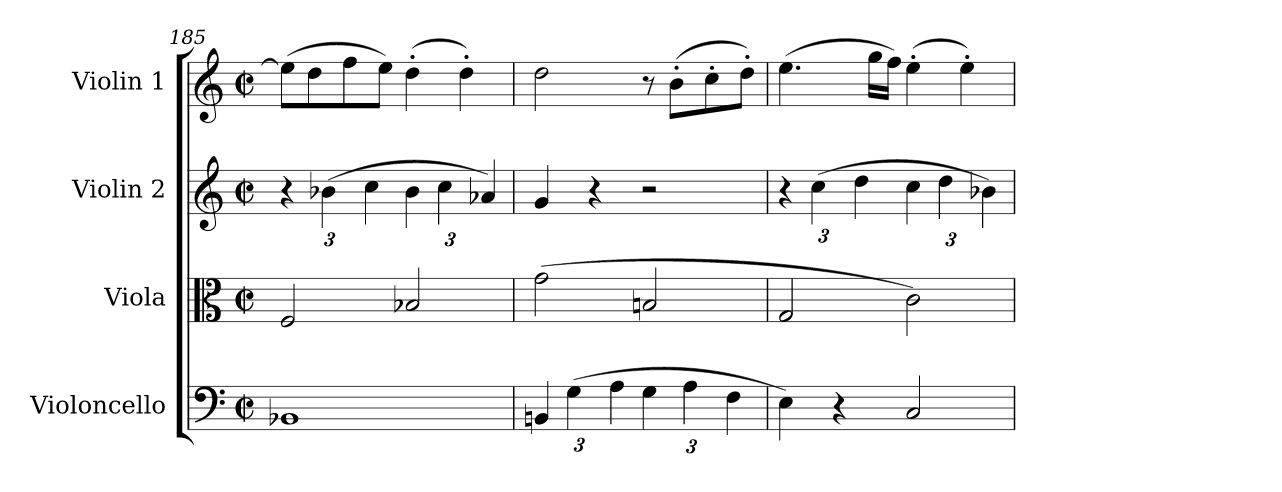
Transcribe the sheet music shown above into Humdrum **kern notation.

**kern	**kern	**kern	**kern
*part4	*part3	*part2	*part1
*staff4	*staff3	*staff2	*staff1
*I"Violoncello	*I"Viola	*I"Violin 2	*I"Violin 1
*I'Vc	*I'Vla	*I'Vln	*I'Vln
!!LO:PB:g=z
*clefF4	*clefC3	*clefG2	*clefG2
*k[]	*k[]	*k[]	*k[]
*M2/2	*M2/2	*M2/2	*M2/2
*met(c|)	*met(c|)	*met(c|)	*met(c|)
*	*	*Xbrackettup	*
=185	=185	=185	=185
1BB-X	2F/	6r	(8ee\L]
.	.	.	8dd\
.	.	(6b-X\	.
.	.	.	8ff\
.	.	6cc\	.
.	.	.	8ee\J)
.	2B-X/	6b-\	(4dd'\
.	.	6cc\	.
.	.	.	4dd'\)
.	.	6a-X/)	.
=186	=186	=186	=186
*Xbrackettup	*	*	*
6BBn/	(2g\	4g/	2dd\
(6G\	.	.	.
.	.	4r	.
6A\	.	.	.
6G\	2Bn/	2r	8r
.	.	.	(8b'\L
6A\	.	.	.
.	.	.	8cc'\
6F\	.	.	.
.	.	.	8dd'\J)
=187	=187	=187	=187
4E\)	2G/	6r	(4.ee\
.	.	(6cc\	.
4r	.	.	.
.	.	6dd\	.
.	.	.	16gg\LL
.	.	.	16ff\JJ)
2C/	2c\)	6cc\	(4ee'\
.	.	6dd\	.
.	.	.	4ee'\)
.	.	6b-X\)	.
=	=	=	=
*-	*-	*-	*-
